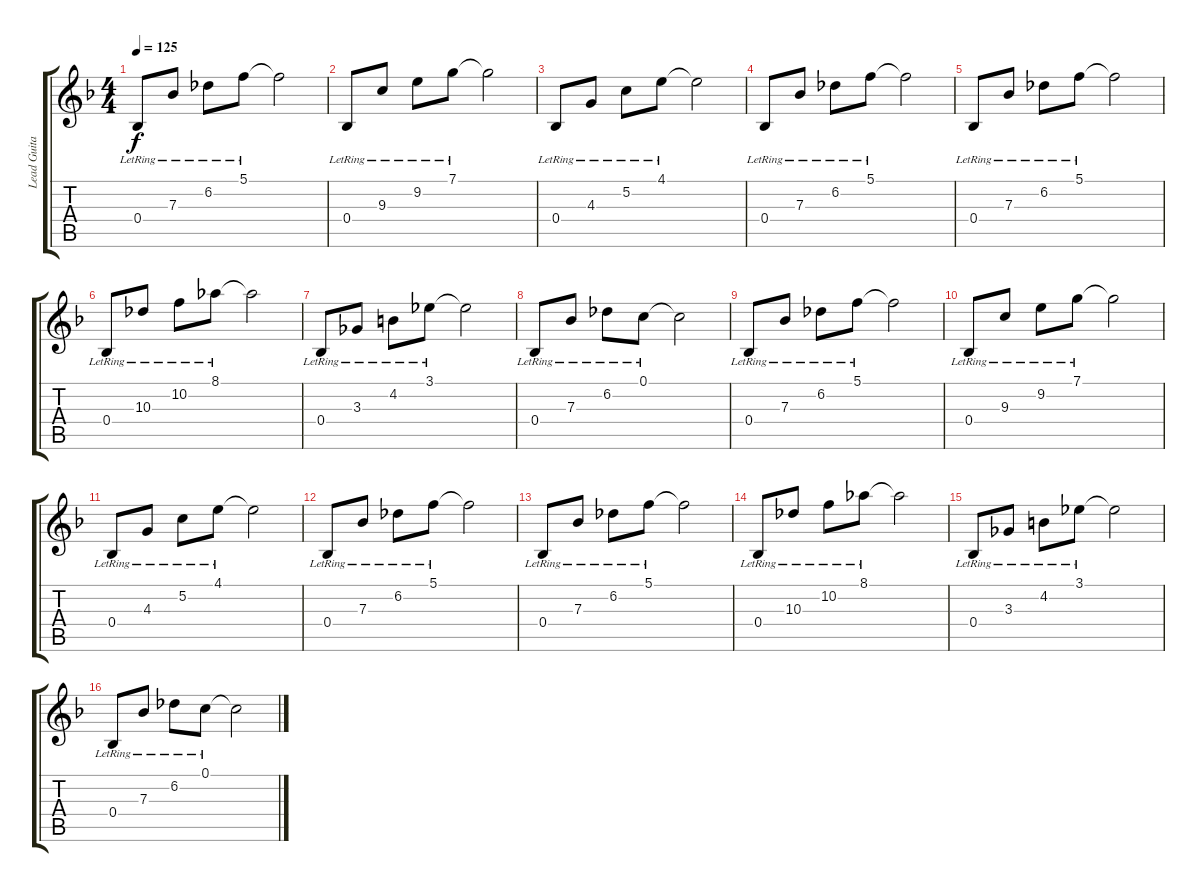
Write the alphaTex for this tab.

\track ("Lead Guitar" "Lead Guita") {instrument distortionguitar}
\staff {score tabs}
\tuning (C4 G3 Eb3 Bb2 F2 C2) {hide}
\ts (4 4)
\tempo 125
\clef g2
\ks f
0.4{lr}.8{dy f instrument overdrivenguitar} 7.3{lr}.8 6.2{lr}.8 5.1{lr}.8 5.1{t}.2 |
0.4{lr}.8 9.3{lr}.8 9.2{lr}.8 7.1{lr}.8 7.1{t}.2 |
0.4{lr}.8 4.3{lr}.8 5.2{lr}.8 4.1{lr}.8 4.1{t}.2 |
0.4{lr}.8 7.3{lr}.8 6.2{lr}.8 5.1{lr}.8 5.1{t}.2 |
0.4{lr}.8 7.3{lr}.8 6.2{lr}.8 5.1{lr}.8 5.1{t}.2 |
0.4{lr}.8 10.3{lr}.8 10.2{lr}.8 8.1{lr}.8 8.1{t}.2 |
0.4{lr}.8 3.3{lr}.8 4.2{lr}.8 3.1{lr}.8 3.1{t}.2 |
0.4{lr}.8 7.3{lr}.8 6.2{lr}.8 0.1{lr}.8 0.1{t}.2 |
0.4{lr}.8{instrument electricguitarclean} 7.3{lr}.8 6.2{lr}.8 5.1{lr}.8 5.1{t}.2 |
0.4{lr}.8 9.3{lr}.8 9.2{lr}.8 7.1{lr}.8 7.1{t}.2 |
0.4{lr}.8 4.3{lr}.8 5.2{lr}.8 4.1{lr}.8 4.1{t}.2 |
0.4{lr}.8 7.3{lr}.8 6.2{lr}.8 5.1{lr}.8 5.1{t}.2 |
0.4{lr}.8 7.3{lr}.8 6.2{lr}.8 5.1{lr}.8 5.1{t}.2 |
0.4{lr}.8 10.3{lr}.8 10.2{lr}.8 8.1{lr}.8 8.1{t}.2 |
0.4{lr}.8 3.3{lr}.8 4.2{lr}.8 3.1{lr}.8 3.1{t}.2 |
0.4{lr}.8 7.3{lr}.8 6.2{lr}.8 0.1{lr}.8 0.1{t}.2
